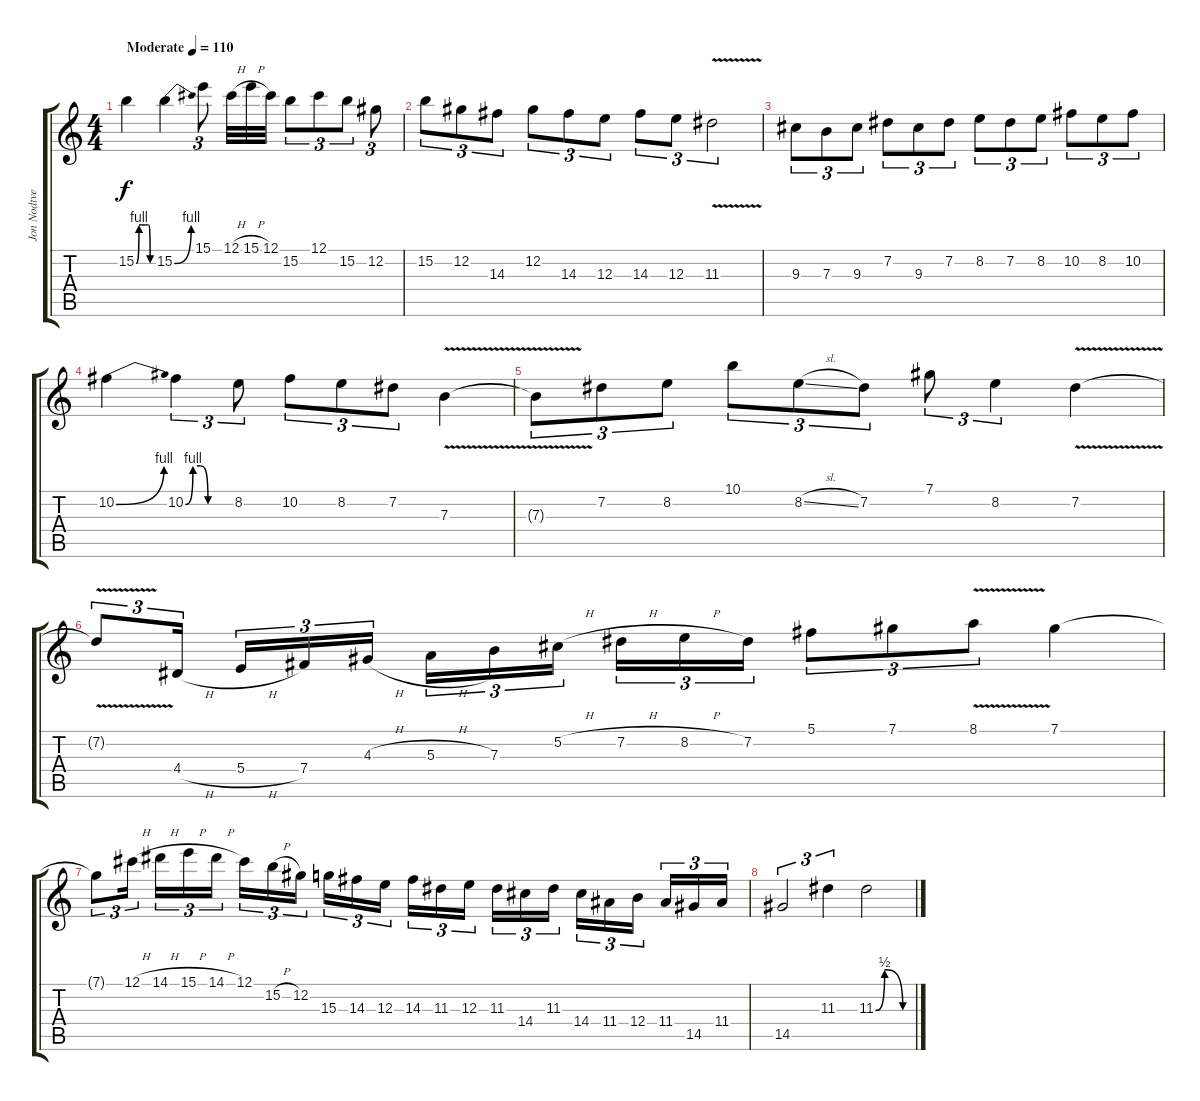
\track ("Jon Nodtveidt" "Jon Nodtve") {instrument distortionguitar}
\staff {score tabs}
\tuning (Db4 Ab3 E3 B2 Gb2 Db2) {hide}
\ts (4 4)
\tempo (110 "Moderate")
\clef g2
\ks c
15.2{be (custom 0 0 10 4 20 4 33 4 40 4 44 4 50 0 57 0 60 0)}.4{dy f instrument distortionguitar} 15.2{be (bend 0 0 60 4)}.4 15.1.8{tu (3 2)} 12.1{h}.32 15.1{h}.32 12.1.32 15.2.8{tu (3 2)} 12.1.8{tu (3 2)} 15.2.8{tu (3 2)} 12.2.8{tu (3 2)} |
15.2.8{tu (3 2)} 12.2.8{tu (3 2)} 14.3.8{tu (3 2)} 12.2.8{tu (3 2)} 14.3.8{tu (3 2)} 12.3.8{tu (3 2)} 14.3.8{tu (3 2)} 12.3.8{tu (3 2)} 11.3{v}.2{tu (3 2)} |
9.3.8{tu (3 2)} 7.3.8{tu (3 2)} 9.3.8{tu (3 2)} 7.2.8{tu (3 2)} 9.3.8{tu (3 2)} 7.2.8{tu (3 2)} 8.2.8{tu (3 2)} 7.2.8{tu (3 2)} 8.2.8{tu (3 2)} 10.2.8{tu (3 2)} 8.2.8{tu (3 2)} 10.2.8{tu (3 2)} |
10.2{be (bend 0 0 60 4)}.4 10.2{be (custom 0 0 10 4 20 4 30 0 60 0)}.4{tu (3 2)} 8.2.8{tu (3 2)} 10.2.8{tu (3 2)} 8.2.8{tu (3 2)} 7.2.8{tu (3 2)} 7.3{v}.4 |
7.3{t}.8{tu (3 2)} 7.2.8{tu (3 2)} 8.2.8{tu (3 2)} 10.1.8{tu (3 2)} 8.2{sl}.8{tu (3 2)} 7.2.8{tu (3 2)} 7.1.8{tu (3 2)} 8.2.4{tu (3 2)} 7.2{v}.4 |
7.2{t}.8{tu (3 2)} 4.4{h}.16{tu (3 2) beam splitsecondary} 5.4{h}.16{tu (3 2)} 7.4.16{tu (3 2)} 4.3{h}.16{tu (3 2)} 5.3{h}.16{tu (3 2)} 7.3.16{tu (3 2)} 5.2{h}.16{tu (3 2) beam splitsecondary} 7.2{h}.16{tu (3 2)} 8.2{h}.16{tu (3 2)} 7.2.16{tu (3 2)} 5.1.8{tu (3 2)} 7.1.8{tu (3 2)} 8.1{v}.8{tu (3 2)} 7.1.4 |
7.1{t}.8{tu (3 2)} 12.1{h}.16{tu (3 2) beam splitsecondary} 14.1{h}.16{tu (3 2)} 15.1{h}.16{tu (3 2)} 14.1{h}.16{tu (3 2)} 12.1.16{tu (3 2)} 15.2{h}.16{tu (3 2)} 12.2.16{tu (3 2) beam splitsecondary} 15.3.16{tu (3 2)} 14.3.16{tu (3 2)} 12.3.16{tu (3 2)} 14.3.16{tu (3 2)} 11.3.16{tu (3 2)} 12.3.16{tu (3 2) beam splitsecondary} 11.3.16{tu (3 2)} 14.4.16{tu (3 2)} 11.3.16{tu (3 2)} 14.4.16{tu (3 2)} 11.4.16{tu (3 2)} 12.4.16{tu (3 2) beam splitsecondary} 11.4.16{tu (3 2)} 14.5.16{tu (3 2)} 11.4.16{tu (3 2)} |
14.5.2{tu (3 2)} 11.3.4{tu (3 2)} 11.3{be (custom 0 0 15 2 45 0 58 0 60 0)}.2
